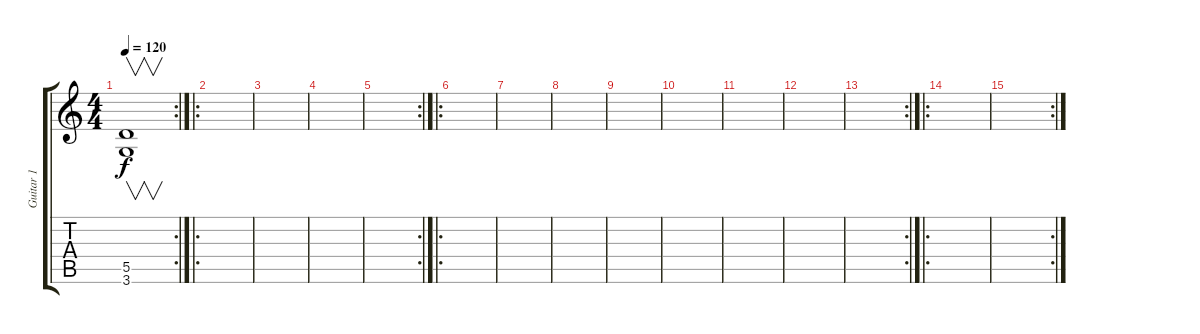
\track ("Guitar 1" "Guitar 1") {instrument acousticguitarsteel}
\staff {score tabs}
\tuning (E4 B3 G3 D3 A2 E2) {hide}
\rc 2
\ts (4 4)
\tempo 120
\clef g2
\ks c
(5.5 3.6).1{v dy f} |
\ro
|
|
|
\rc 2
|
\ro
|
|
|
|
|
|
|
\rc 2
|
\ro
|
\rc 2
